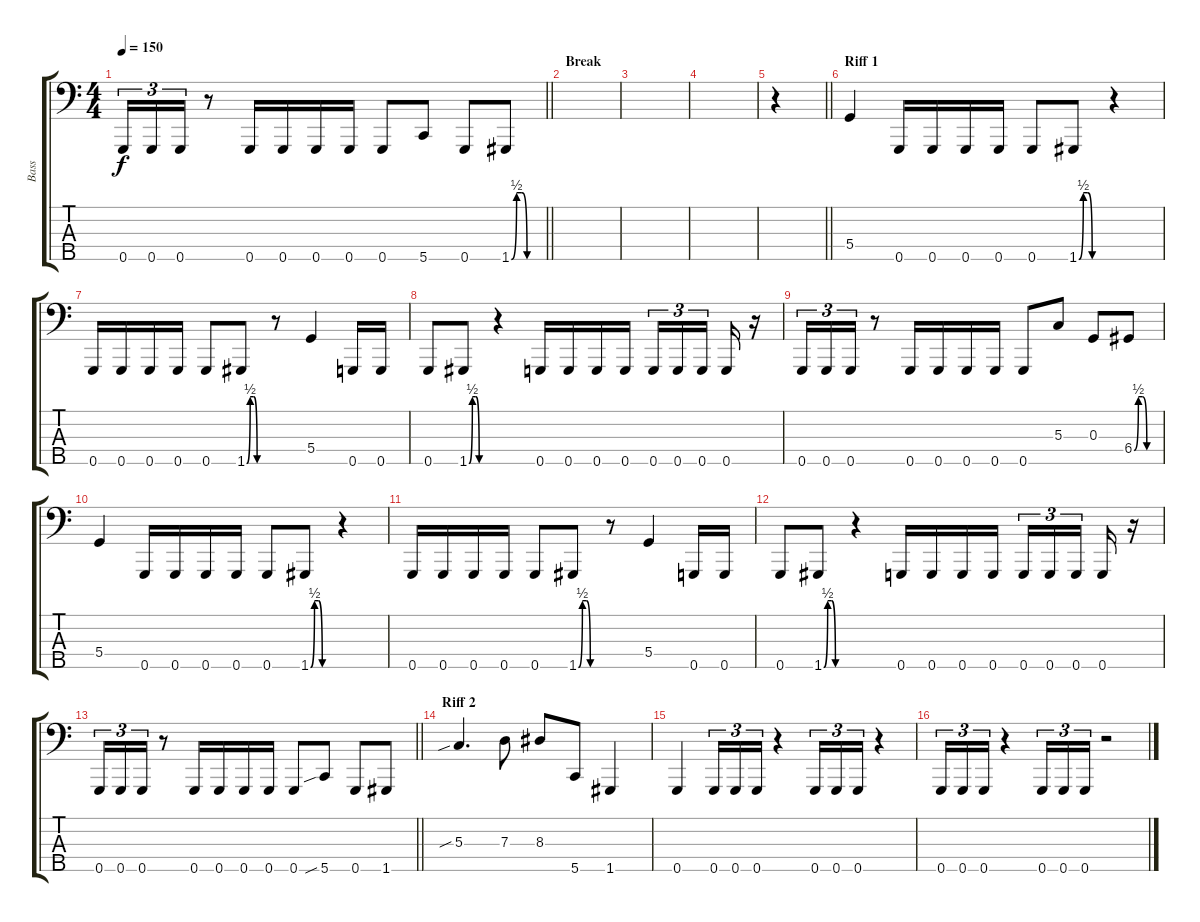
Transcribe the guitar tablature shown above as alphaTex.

\track ("Bass" "Bass") {instrument electricbasspick}
\staff {score tabs}
\tuning (F2 C2 G1 D1 G0) {hide}
\ts (4 4)
\tempo 150
\clef f4
\barLineRight lightlight
\ks c
0.5.16{tu (3 2) dy f} 0.5.16{tu (3 2)} 0.5.16{tu (3 2)} r.8 0.5.16 0.5.16 0.5.16 0.5.16 0.5.8 5.5.8 0.5.8 1.5{be (custom 0 0 10 2 20 2 30 0 60 0)}.8 |
\section ("" "Break")
|
|
|
\barLineRight lightlight
r.4 |
\section ("" "Riff 1")
5.4.4 0.5.16 0.5.16 0.5.16 0.5.16 0.5.8 1.5{be (custom 0 0 10 2 20 2 30 0 60 0)}.8 r.4 |
0.5.16 0.5.16 0.5.16 0.5.16 0.5.8 1.5{be (custom 0 0 10 2 20 2 30 0 60 0)}.8 r.8 5.4.4 0.5.16 0.5.16 |
0.5.8 1.5{be (custom 0 0 10 2 20 2 30 0 60 0)}.8 r.4 0.5.16 0.5.16 0.5.16 0.5.16 0.5.16{tu (3 2)} 0.5.16{tu (3 2)} 0.5.16{tu (3 2) beam splitsecondary} 0.5.16 r.16 |
0.5.16{tu (3 2)} 0.5.16{tu (3 2)} 0.5.16{tu (3 2)} r.8 0.5.16 0.5.16 0.5.16 0.5.16 0.5.8 5.3.8 0.3.8 6.4{be (custom 0 0 10 2 20 2 30 0 60 0)}.8 |
5.4.4 0.5.16 0.5.16 0.5.16 0.5.16 0.5.8 1.5{be (custom 0 0 10 2 20 2 30 0 60 0)}.8 r.4 |
0.5.16 0.5.16 0.5.16 0.5.16 0.5.8 1.5{be (custom 0 0 10 2 20 2 30 0 60 0)}.8 r.8 5.4.4 0.5.16 0.5.16 |
0.5.8 1.5{be (custom 0 0 10 2 20 2 30 0 60 0)}.8 r.4 0.5.16 0.5.16 0.5.16 0.5.16 0.5.16{tu (3 2)} 0.5.16{tu (3 2)} 0.5.16{tu (3 2) beam splitsecondary} 0.5.16 r.16 |
\barLineRight lightlight
0.5.16{tu (3 2)} 0.5.16{tu (3 2)} 0.5.16{tu (3 2)} r.8 0.5.16 0.5.16 0.5.16 0.5.16 0.5.8 5.5{sib}.8 0.5.8 1.5.8 |
\section ("" "Riff 2")
5.3{sib}.4{d} 7.3.8 8.3.8 5.5.8 1.5.4 |
0.5.4 0.5.16{tu (3 2)} 0.5.16{tu (3 2)} 0.5.16{tu (3 2)} r.4 0.5.16{tu (3 2)} 0.5.16{tu (3 2)} 0.5.16{tu (3 2)} r.4 |
0.5.16{tu (3 2)} 0.5.16{tu (3 2)} 0.5.16{tu (3 2)} r.4 0.5.16{tu (3 2)} 0.5.16{tu (3 2)} 0.5.16{tu (3 2)} r.2
